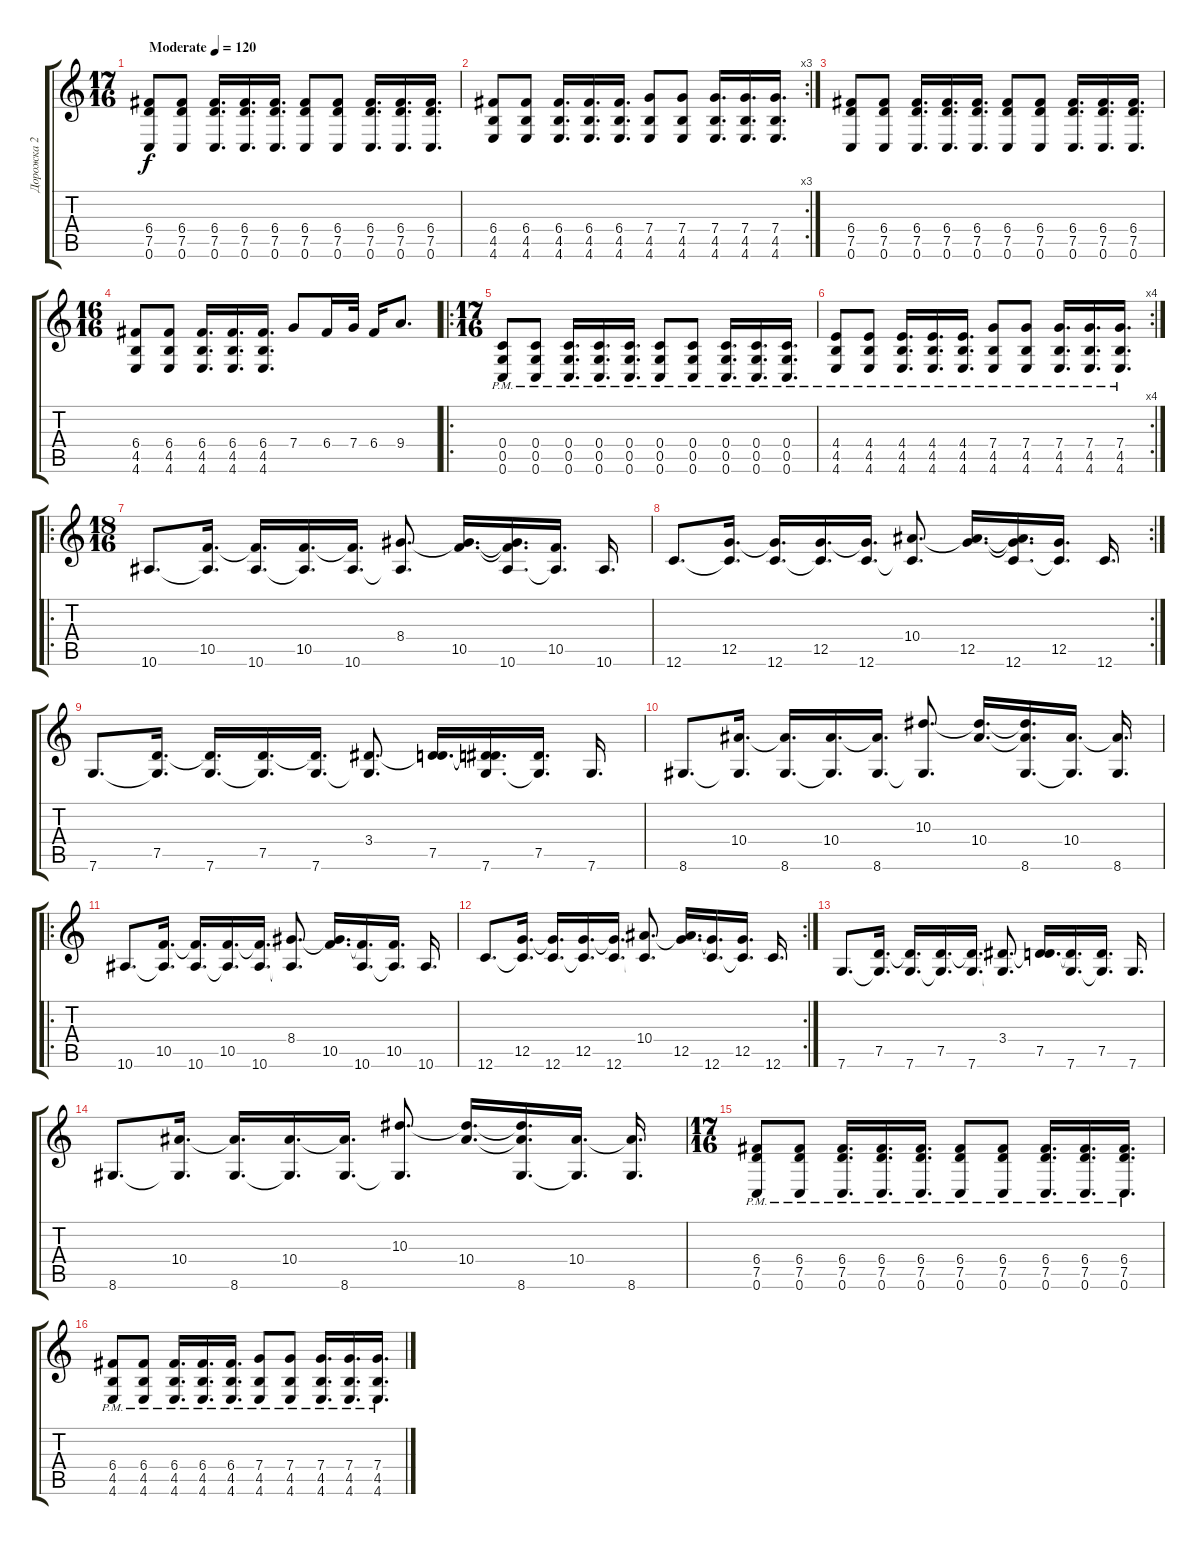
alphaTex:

\track ("Дорожка 2" "Дорожка 2") {instrument overdrivenguitar}
\staff {score tabs}
\tuning (D4 A3 F3 C3 G2 C2) {hide}
\ts (17 16)
\tempo (120 "Moderate")
\clef g2
\ks c
(6.4 7.5 0.6).8{dy f instrument overdrivenguitar} (6.4 7.5 0.6).8 (6.4 7.5 0.6).16{d} (6.4 7.5 0.6).16{d} (6.4 7.5 0.6).16{d} (6.4 7.5 0.6).8 (6.4 7.5 0.6).8 (6.4 7.5 0.6).16{d} (6.4 7.5 0.6).16{d} (6.4 7.5 0.6).16{d} |
\rc 3
(6.4 4.5 4.6).8 (6.4 4.5 4.6).8 (6.4 4.5 4.6).16{d} (6.4 4.5 4.6).16{d} (6.4 4.5 4.6).16{d} (7.4 4.5 4.6).8 (7.4 4.5 4.6).8 (7.4 4.5 4.6).16{d} (7.4 4.5 4.6).16{d} (7.4 4.5 4.6).16{d} |
(6.4 7.5 0.6).8 (6.4 7.5 0.6).8 (6.4 7.5 0.6).16{d} (6.4 7.5 0.6).16{d} (6.4 7.5 0.6).16{d} (6.4 7.5 0.6).8 (6.4 7.5 0.6).8 (6.4 7.5 0.6).16{d} (6.4 7.5 0.6).16{d} (6.4 7.5 0.6).16{d} |
\ts (16 16)
(6.4 4.5 4.6).8 (6.4 4.5 4.6).8 (6.4 4.5 4.6).16{d} (6.4 4.5 4.6).16{d} (6.4 4.5 4.6).16{d} 7.4.8 6.4.16 7.4.32 6.4.16 9.4.8{d} |
\ro
\ts (17 16)
(0.4{pm} 0.5{pm} 0.6{pm}).8 (0.4{pm} 0.5{pm} 0.6{pm}).8 (0.4{pm} 0.5{pm} 0.6{pm}).16{d} (0.4{pm} 0.5{pm} 0.6{pm}).16{d} (0.4{pm} 0.5{pm} 0.6{pm}).16{d} (0.4{pm} 0.5{pm} 0.6{pm}).8 (0.4{pm} 0.5{pm} 0.6{pm}).8 (0.4{pm} 0.5{pm} 0.6{pm}).16{d} (0.4{pm} 0.5{pm} 0.6{pm}).16{d} (0.4{pm} 0.5{pm} 0.6{pm}).16{d} |
\rc 4
(4.4{pm} 4.5{pm} 4.6{pm}).8 (4.4{pm} 4.5{pm} 4.6{pm}).8 (4.4{pm} 4.5{pm} 4.6{pm}).16{d} (4.4{pm} 4.5{pm} 4.6{pm}).16{d} (4.4{pm} 4.5{pm} 4.6{pm}).16{d} (7.4{pm} 4.5{pm} 4.6{pm}).8 (7.4{pm} 4.5{pm} 4.6{pm}).8 (7.4{pm} 4.5{pm} 4.6{pm}).16{d} (7.4{pm} 4.5{pm} 4.6{pm}).16{d} (7.4{pm} 4.5{pm} 4.6{pm}).16{d} |
\ro
\ts (18 16)
10.6.8{d} (10.5 10.6{t}).16{d} (10.5{t} 10.6).16{d} (10.5 10.6{t}).16{d} (10.5{t} 10.6).16{d} (8.4 10.6{t}).8{d} (8.4{t} 10.5).16{d} (8.4{t} 10.5{t} 10.6).16{d} (10.5 10.6{t}).16{d} 10.6.16{d} |
\rc 2
12.6.8{d} (12.5 12.6{t}).16{d} (12.5{t} 12.6).16{d} (12.5 12.6{t}).16{d} (12.5{t} 12.6).16{d} (10.4 12.6{t}).8{d} (10.4{t} 12.5).16{d} (10.4{t} 12.5{t} 12.6).16{d} (12.5 12.6{t}).16{d} 12.6.16{d} |
7.6.8{d} (7.5 7.6{t}).16{d} (7.5{t} 7.6).16{d} (7.5 7.6{t}).16{d} (7.5{t} 7.6).16{d} (3.4 7.6{t}).8{d} (3.4{t} 7.5).16{d} (3.4{t} 7.5{t} 7.6).16{d} (7.5 7.6{t}).16{d} 7.6.16{d} |
8.6.8{d} (10.4 8.6{t}).16{d} (10.4{t} 8.6).16{d} (10.4 8.6{t}).16{d} (10.4{t} 8.6).16{d} (10.3 8.6{t}).8{d} (10.3{t} 10.4).16{d} (10.3{t} 10.4{t} 8.6).16{d} (10.4 8.6{t}).16{d} (10.4{t} 8.6).16{d} |
\ro
10.6.8{d} (10.5 10.6{t}).16{d} (10.5{t} 10.6).16{d} (10.5 10.6{t}).16{d} (10.5{t} 10.6).16{d} (8.4 10.6{t}).8{d} (8.4{t} 10.5).16{d} (10.5{t} 10.6).16{d} (10.5 10.6{t}).16{d} 10.6.16{d} |
\rc 2
12.6.8{d} (12.5 12.6{t}).16{d} (12.5{t} 12.6).16{d} (12.5 12.6{t}).16{d} (12.5{t} 12.6).16{d} (10.4 12.6{t}).8{d} (10.4{t} 12.5).16{d} (12.5{t} 12.6).16{d} (12.5 12.6{t}).16{d} 12.6.16{d} |
7.6.8{d} (7.5 7.6{t}).16{d} (7.5{t} 7.6).16{d} (7.5 7.6{t}).16{d} (7.5{t} 7.6).16{d} (3.4 7.6{t}).8{d} (3.4{t} 7.5).16{d} (7.5{t} 7.6).16{d} (7.5 7.6{t}).16{d} 7.6.16{d} |
8.6.8{d} (10.4 8.6{t}).16{d} (10.4{t} 8.6).16{d} (10.4 8.6{t}).16{d} (10.4{t} 8.6).16{d} (10.3 8.6{t}).8{d} (10.3{t} 10.4).16{d} (10.3{t} 10.4{t} 8.6).16{d} (10.4 8.6{t}).16{d} (10.4{t} 8.6).16{d} |
\ts (17 16)
(6.4{pm} 7.5{pm} 0.6{pm}).8 (6.4{pm} 7.5{pm} 0.6{pm}).8 (6.4{pm} 7.5{pm} 0.6{pm}).16{d} (6.4{pm} 7.5{pm} 0.6{pm}).16{d} (6.4{pm} 7.5{pm} 0.6{pm}).16{d} (6.4{pm} 7.5{pm} 0.6{pm}).8 (6.4{pm} 7.5{pm} 0.6{pm}).8 (6.4{pm} 7.5{pm} 0.6{pm}).16{d} (6.4{pm} 7.5{pm} 0.6{pm}).16{d} (6.4{pm} 7.5{pm} 0.6{pm}).16{d} |
(6.4{pm} 4.5{pm} 4.6{pm}).8 (6.4{pm} 4.5{pm} 4.6{pm}).8 (6.4{pm} 4.5{pm} 4.6{pm}).16{d} (6.4{pm} 4.5{pm} 4.6{pm}).16{d} (6.4{pm} 4.5{pm} 4.6{pm}).16{d} (7.4{pm} 4.5{pm} 4.6{pm}).8 (7.4{pm} 4.5{pm} 4.6{pm}).8 (7.4{pm} 4.5{pm} 4.6{pm}).16{d} (7.4{pm} 4.5{pm} 4.6{pm}).16{d} (7.4{pm} 4.5{pm} 4.6{pm}).16{d}
